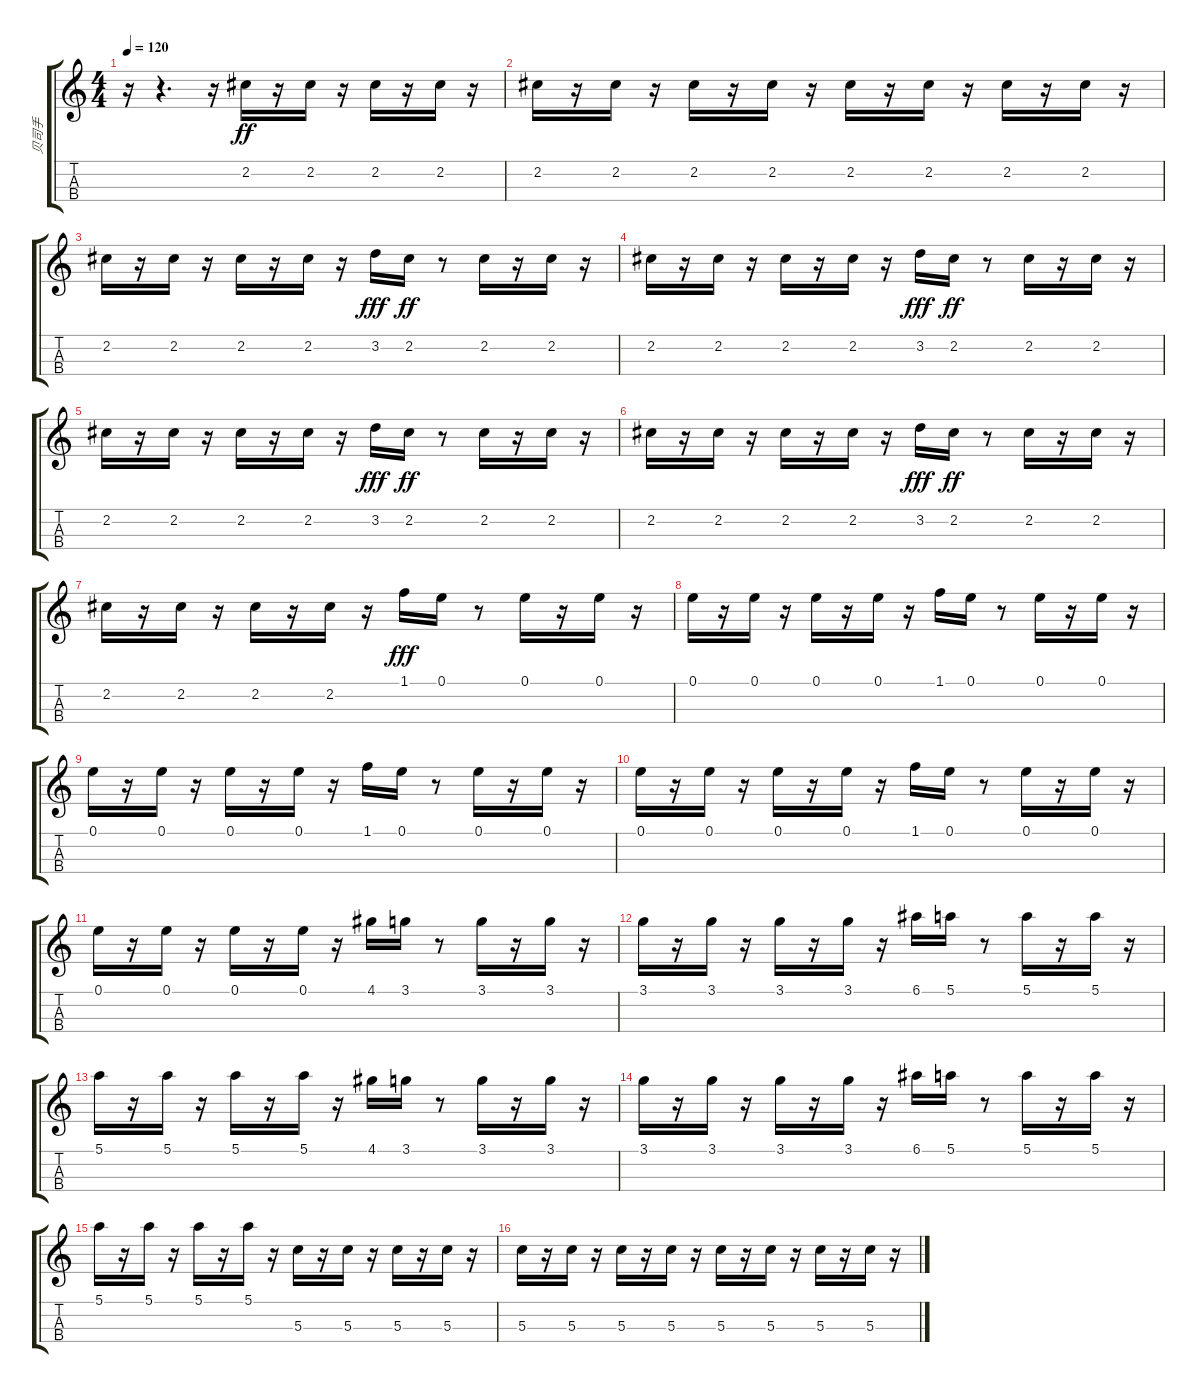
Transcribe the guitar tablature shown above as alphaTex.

\track ("贝司手" "贝司手") {instrument electricbassfinger}
\staff {score tabs}
\tuning (E4 B3 G3 D3) {hide}
\ts (4 4)
\tempo 120
\clef g2
\ks c
r.16{dy ff instrument electricbassfinger} r.4{d} r.16 2.2.16 r.16 2.2.16 r.16 2.2.16 r.16 2.2.16 r.16 |
2.2.16 r.16 2.2.16 r.16 2.2.16 r.16 2.2.16 r.16 2.2.16 r.16 2.2.16 r.16 2.2.16 r.16 2.2.16 r.16 |
2.2.16 r.16 2.2.16 r.16 2.2.16 r.16 2.2.16 r.16 3.2.16{dy fff} 2.2.16{dy ff} r.8 2.2.16 r.16 2.2.16 r.16 |
2.2.16 r.16 2.2.16 r.16 2.2.16 r.16 2.2.16 r.16 3.2.16{dy fff} 2.2.16{dy ff} r.8 2.2.16 r.16 2.2.16 r.16 |
2.2.16 r.16 2.2.16 r.16 2.2.16 r.16 2.2.16 r.16 3.2.16{dy fff} 2.2.16{dy ff} r.8 2.2.16 r.16 2.2.16 r.16 |
2.2.16 r.16 2.2.16 r.16 2.2.16 r.16 2.2.16 r.16 3.2.16{dy fff} 2.2.16{dy ff} r.8 2.2.16 r.16 2.2.16 r.16 |
2.2.16 r.16 2.2.16 r.16 2.2.16 r.16 2.2.16 r.16 1.1.16{dy fff} 0.1.16 r.8 0.1.16 r.16 0.1.16 r.16 |
0.1.16 r.16 0.1.16 r.16 0.1.16 r.16 0.1.16 r.16 1.1.16 0.1.16 r.8 0.1.16 r.16 0.1.16 r.16 |
0.1.16 r.16 0.1.16 r.16 0.1.16 r.16 0.1.16 r.16 1.1.16 0.1.16 r.8 0.1.16 r.16 0.1.16 r.16 |
0.1.16 r.16 0.1.16 r.16 0.1.16 r.16 0.1.16 r.16 1.1.16 0.1.16 r.8 0.1.16 r.16 0.1.16 r.16 |
0.1.16 r.16 0.1.16 r.16 0.1.16 r.16 0.1.16 r.16 4.1.16 3.1.16 r.8 3.1.16 r.16 3.1.16 r.16 |
3.1.16 r.16 3.1.16 r.16 3.1.16 r.16 3.1.16 r.16 6.1.16 5.1.16 r.8 5.1.16 r.16 5.1.16 r.16 |
5.1.16 r.16 5.1.16 r.16 5.1.16 r.16 5.1.16 r.16 4.1.16 3.1.16 r.8 3.1.16 r.16 3.1.16 r.16 |
3.1.16 r.16 3.1.16 r.16 3.1.16 r.16 3.1.16 r.16 6.1.16 5.1.16 r.8 5.1.16 r.16 5.1.16 r.16 |
5.1.16 r.16 5.1.16 r.16 5.1.16 r.16 5.1.16 r.16 5.3.16 r.16 5.3.16 r.16 5.3.16 r.16 5.3.16 r.16 |
5.3.16 r.16 5.3.16 r.16 5.3.16 r.16 5.3.16 r.16 5.3.16 r.16 5.3.16 r.16 5.3.16 r.16 5.3.16 r.16
